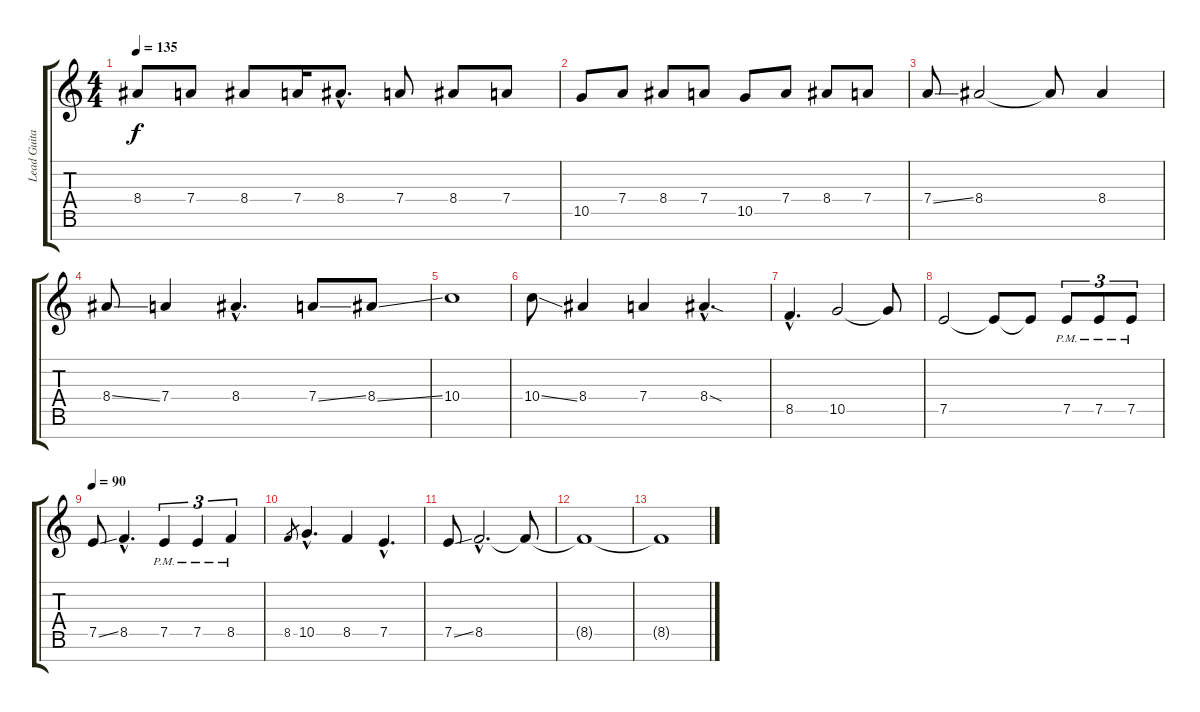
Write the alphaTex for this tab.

\track ("Lead Guitar I" "Lead Guita") {instrument electricguitarclean}
\staff {score tabs}
\tuning (E4 B3 G3 D3 A2 E2 B1) {hide}
\ts (4 4)
\tempo 135
\clef g2
\ks c
8.4.8{dy f} 7.4.8 8.4.8 7.4.16 8.4{hac}.8{d} 7.4.8 8.4.8 7.4.8 |
10.5.8 7.4.8 8.4.8 7.4.8 10.5.8 7.4.8 8.4.8 7.4.8 |
7.4{ss}.8{instrument distortionguitar} 8.4.2 8.4{t}.8 8.4.4 |
8.4{ss}.8 7.4.4 8.4{hac}.4{d} 7.4{ss}.8 8.4{ss}.8 |
10.4.1 |
10.4{ss}.8 8.4.4 7.4.4 8.4{sod hac}.4{d} |
8.5{hac}.4{d} 10.5.2 10.5{t}.8 |
7.5.2 7.5{t}.8 7.5{t}.8 7.5{pm}.8{tu (3 2)} 7.5{pm}.8{tu (3 2)} 7.5{pm}.8{tu (3 2)} |
\tempo 90
7.5{ss}.8 8.5{hac}.4{d} 7.5{pm}.4{tu (3 2)} 7.5{pm}.4{tu (3 2)} 8.5{pm}.4{tu (3 2)} |
8.5.8{gr} 10.5{hac}.4{d} 8.5.4 7.5{hac}.4{d} |
7.5{ss}.8 8.5{hac}.2{d} 8.5{t}.8 |
8.5{t}.1 |
8.5{t}.1
